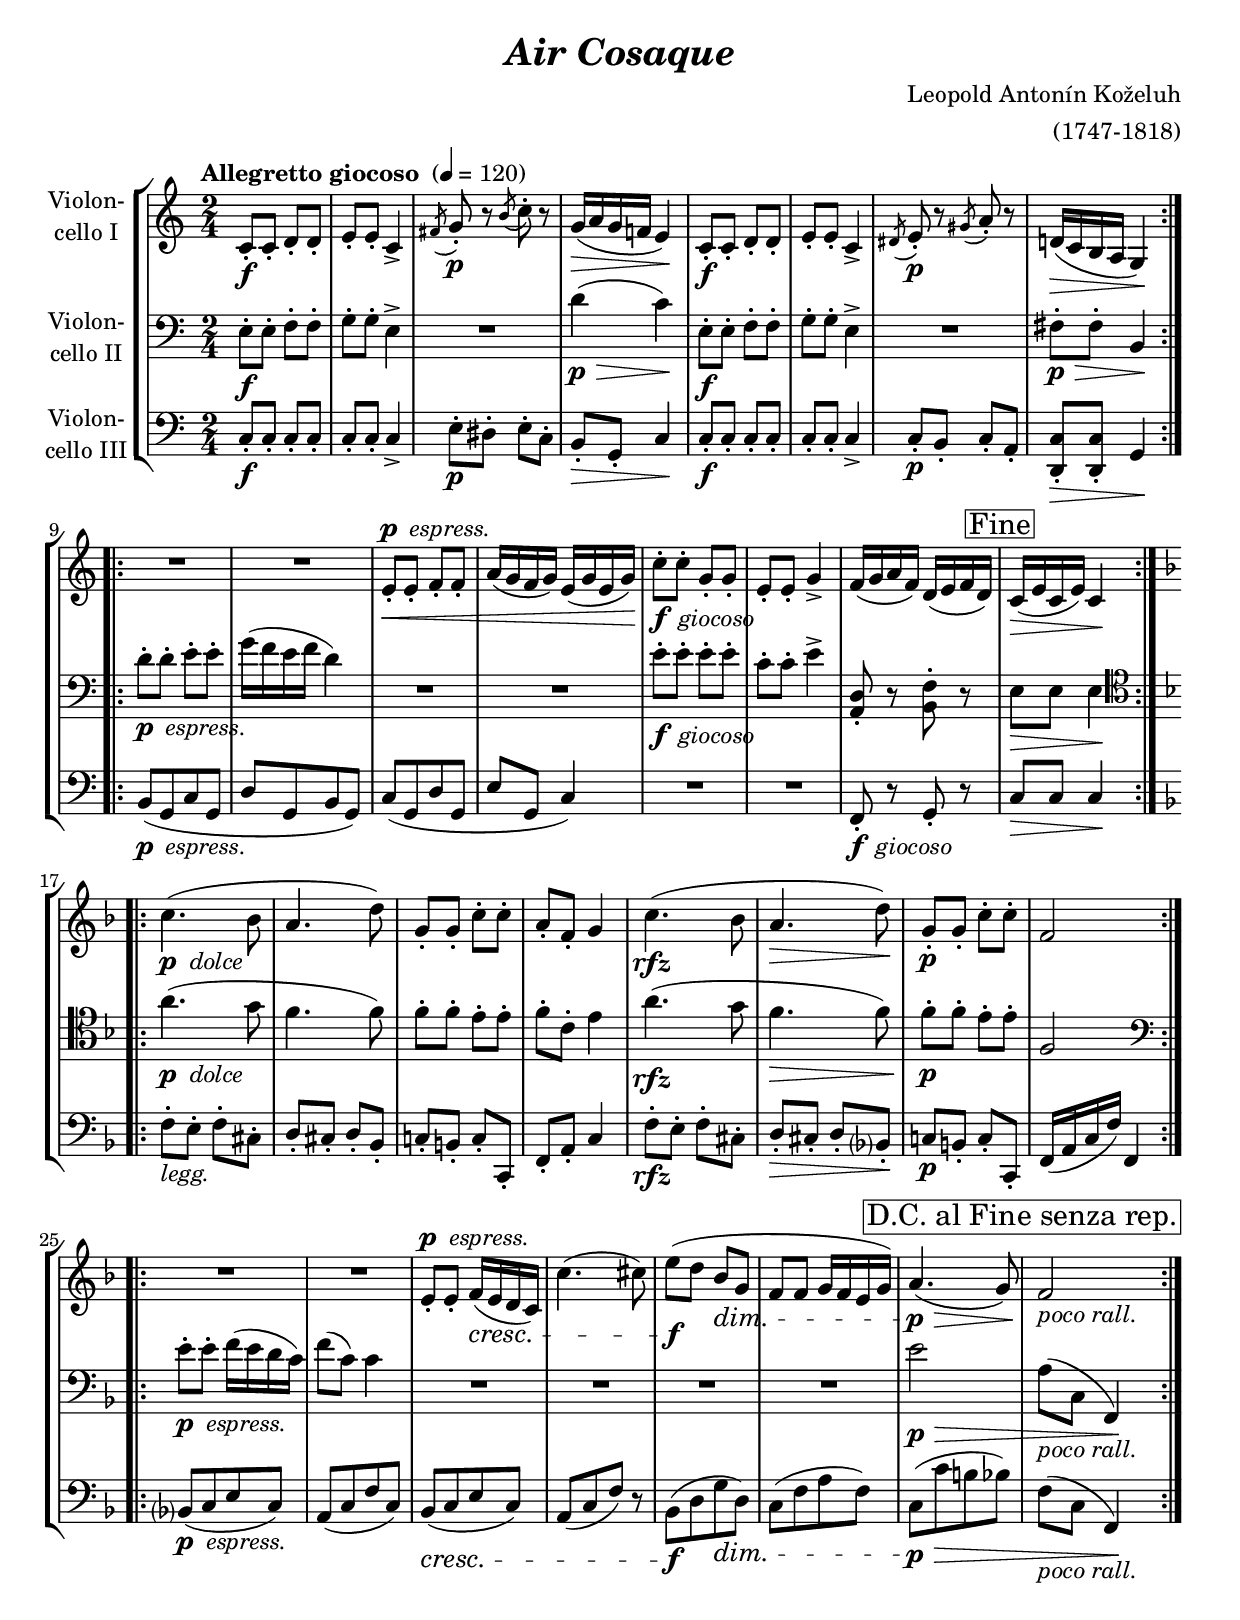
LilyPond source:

\version "2.18.2"
\include "deutsch.ly"

#(set-global-staff-size 20.5)

\header {
  title     = \markup \bold \italic "Air Cosaque"
  composer  = "Leopold Antonín Koželuh"
  arranger  = "(1747-1818)"
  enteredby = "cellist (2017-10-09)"
%  piece     = ""
}

voiceconsts = {
  \key g \major
  \time 2/4
  \clef "bass"
%  \numericTimeSignature
  \compressFullBarRests
  % Set default beaming for all staves
%  \set Timing.beamExceptions = #'()
%  \set Timing.baseMoment     = #(ly:make-moment 1 4)
%  \set Timing.beatStructure  = #'(1 1 1)
  \tempo "Allegretto giocoso " 4=120
}

mifl = "flute"
miob = "oboe"
mifh = "french horn"
mikl = "clarinet"
mist = "string ensemble 1"
miba = "cello"

dcsr  = \mark \markup \box "D.C. al Fine senza rep."
fgioc = \markup { \dynamic f \italic " giocoso" }
fine  = \mark \markup \box "Fine"
legg  = \markup \italic "legg."
pdolc = \markup { \dynamic p \italic " dolce" }
pespr = \markup { \dynamic p \italic " espress." }
pora  = \markup \italic "poco rall."

va = \relative c'' {
  \voiceconsts
  \clef "treble"
  
  \repeat volta 2 {
    g8-.\f g-. a-. a-.
    h-. h-. g4->
    \acciaccatura cis8 d-.\p r \acciaccatura fis g-. r
    d16(\> e d c! h4)\!
    g8-.\f g-. a-. a-.

    h-. h-. g4->
    \acciaccatura ais8 h-.\p r \acciaccatura dis e-. r
    a,!16(\> g fis e d4)\!
  }

  \repeat volta 2 {
    R2*2
    h'8-.^\pespr\< h-. c-. c-.

    e16( d c d) h( d h d)\!
    g8-._\fgioc g-. d-. d-.
    h-. h-. d4->
    c16( d e c) a( h c a) \fine
    g(\> h g h) g4\!
  } \key c \major

  \repeat volta 2 {
    g'4.(_\pdolc f8
    e4. a8)
    d,-. d-. g-. g-.
    e-. c-. d4
    g4.(\rfz f8
    e4.\> a8)\!

    d,8-.\p d-. g-. g-.
    c,2
  }

  \repeat volta 2 {
    R2*2
    h8-.^\pespr h-. c16(\cresc h a g)

    g'4.( gis8)
    h(\f a f\dim d
    c c d16 c h d)
    e4.(\p\> d8) \dcsr
    c2_\pora\!
  }
}

vb = \relative c' {
  \voiceconsts

  \repeat volta 2 {
    h8-.\f h-. c-. c-.
    d-. d-. h4->
    R2
    a'4(\p\> g)\!
    h,8-.\f h-. c-. c-.

    d-. d-. h4->
    R2
    cis8-.\p\> cis-. fis,4\!
  }

  \repeat volta 2 {
    a'8-._\pespr a-. h-. h-.
    d16( c h c a4)
    R2*2
    h8-._\fgioc h-. h-. h-.
    g-. g-. h4->
    <e,, a>8-. r <fis c'>-. r \fine
    h\> h h4\!
  } \key c \major \clef "tenor"

  \repeat volta 2 {
    e'4.(_\pdolc d8
    c4. c8)
    c-. c-. h-. h-.
    c-. g-. h4
    e4.(\rfz d8
    c4.\> c8)

    c-.\p c-. h-. h-.
    c,2 \clef "bass"
  }

  \repeat volta 2 {
    h'8-._\pespr h-. c16( h a g)
    c8( g) g4
    R2*4
    h2\p\> \dcsr
    e,8(_\pora g, c,4)\!
  }
}

vc = \relative c' {
  \voiceconsts
  
  \repeat volta 2 {
    g8-.\f g-. g-. g-.
    g-. g-. g4->
    h8-.\p ais-. h-. g-.
    fis-.\> d-. g4\!
    g8-.\f g-. g-. g-.

    g-. g-. g4->
    g8-.\p fis-. g-. e-.
    <a, g'>-.\> <a g'>-. d4\!
  }

  \repeat volta 2 {
    fis8([_\pespr d g d]
    a'[ d, fis d])
    g([ d a' d,]

    h' d, g4)
    R2*2
    c,8-._\fgioc r d-. r \fine
    g\> g g4\!
  } \key c \major

  \repeat volta 2 {
    c8-._\legg h-. c-. gis-.
    a-. gis-. a-. f-.
    g!-. fis-. g-. g,-.
    c-. e-. g4
    c8-.\rfz h-. c-. gis-.
    a-.\> gis-. a-. f?-.\!

    g!\p fis-. g-. g,-.
    c16( e g c) c,4
  }

  \repeat volta 2 {
    f?8[(_\pespr g h g])
    e[( g c g])
    f[(\cresc g h g)]

    e[( g c)] r
    f,[(\f a d\dim a)]
    g[( c e c)]
    g[(\p\> g' fis f)] \dcsr
    c(_\pora g c,4)\!
  }
}


music = \new StaffGroup <<
      \new Staff {
	\set Staff.midiInstrument = \miba
	\set Staff.instrumentName = \markup \center-column { "Violon-" "cello I" }
	\transpose g c { \va }
      }

      \new Staff {
	\set Staff.midiInstrument = \miba
	\set Staff.instrumentName = \markup \center-column { "Violon-" "cello II" }
	\transpose g c { \vb }
      }

      \new Staff {
	\set Staff.midiInstrument = \miba
	\set Staff.instrumentName = \markup \center-column { "Violon-" "cello III" }
	\transpose g c { \vc }
      }
>>

\book {
  \score {
    \music
    \layout {}
  }

  \score {
    \unfoldRepeats \music

    \midi {
      \context {
        \Score
      }
    }
  }
}
